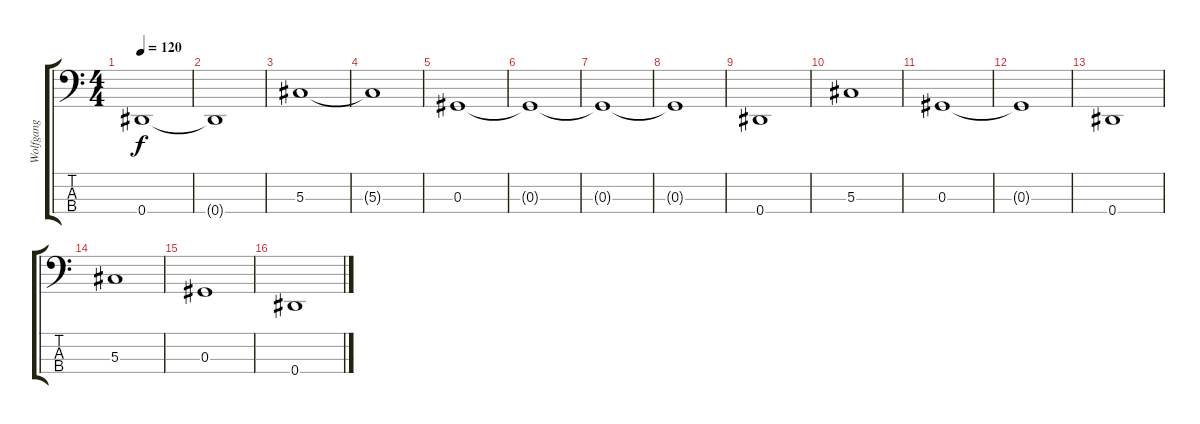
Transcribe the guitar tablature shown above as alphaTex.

\track ("Wolfgang" "Wolfgang") {instrument electricbasspick}
\staff {score tabs}
\tuning (Gb2 Db2 Ab1 Eb1) {hide}
\ts (4 4)
\tempo 120
\clef f4
\ks c
0.4.1{dy f instrument electricbasspick} |
0.4{t}.1 |
5.3.1 |
5.3{t}.1 |
0.3.1 |
0.3{t}.1 |
0.3{t}.1 |
0.3{t}.1 |
0.4.1 |
5.3.1 |
0.3.1 |
0.3{t}.1 |
0.4.1 |
5.3.1 |
0.3.1 |
0.4.1
